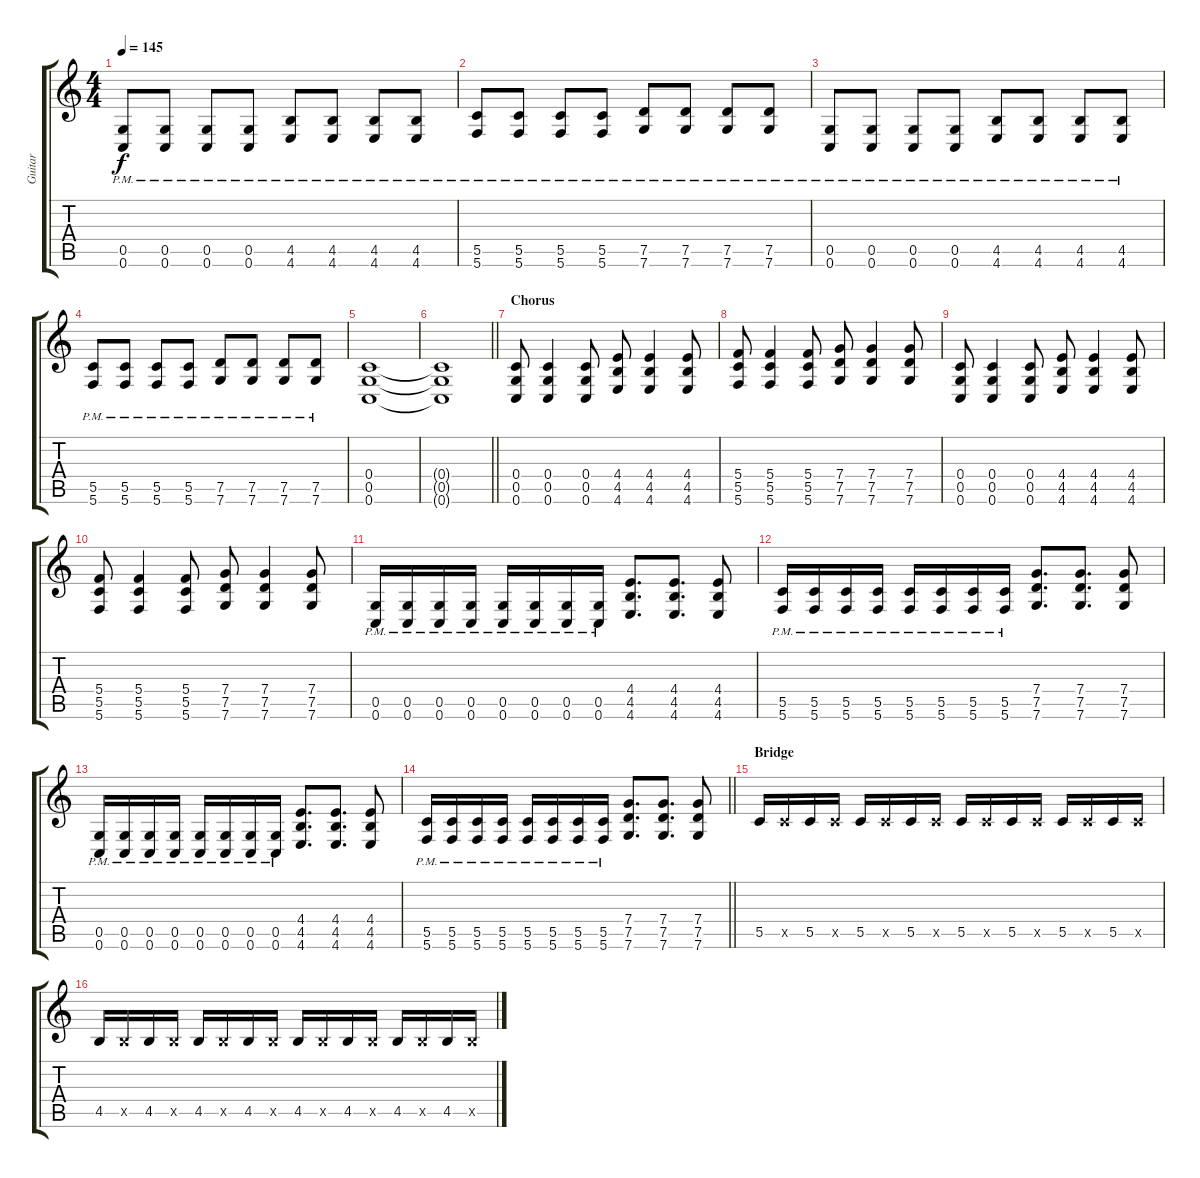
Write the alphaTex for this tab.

\track ("Guitar" "Guitar") {instrument distortionguitar}
\staff {score tabs}
\tuning (D4 A3 F3 C3 G2 C2) {hide}
\ts (4 4)
\tempo 145
\clef g2
\ks c
(0.5{pm} 0.6{pm}).8{dy f} (0.5{pm} 0.6{pm}).8 (0.5{pm} 0.6{pm}).8 (0.5{pm} 0.6{pm}).8 (4.5{pm} 4.6{pm}).8 (4.5{pm} 4.6{pm}).8 (4.5{pm} 4.6{pm}).8 (4.5{pm} 4.6{pm}).8 |
(5.5{pm} 5.6{pm}).8 (5.5{pm} 5.6{pm}).8 (5.5{pm} 5.6{pm}).8 (5.5{pm} 5.6{pm}).8 (7.5{pm} 7.6{pm}).8 (7.5{pm} 7.6{pm}).8 (7.5{pm} 7.6{pm}).8 (7.5{pm} 7.6{pm}).8 |
(0.5{pm} 0.6{pm}).8 (0.5{pm} 0.6{pm}).8 (0.5{pm} 0.6{pm}).8 (0.5{pm} 0.6{pm}).8 (4.5{pm} 4.6{pm}).8 (4.5{pm} 4.6{pm}).8 (4.5{pm} 4.6{pm}).8 (4.5{pm} 4.6{pm}).8 |
(5.5{pm} 5.6{pm}).8 (5.5{pm} 5.6{pm}).8 (5.5{pm} 5.6{pm}).8 (5.5{pm} 5.6{pm}).8 (7.5{pm} 7.6{pm}).8 (7.5{pm} 7.6{pm}).8 (7.5{pm} 7.6{pm}).8 (7.5{pm} 7.6{pm}).8 |
(0.4 0.5 0.6).1 |
\barLineRight lightlight
(0.4{t} 0.5{t} 0.6{t}).1 |
\section ("" "Chorus")
(0.4 0.5 0.6).8 (0.4 0.5 0.6).4 (0.4 0.5 0.6).8 (4.4 4.5 4.6).8 (4.4 4.5 4.6).4 (4.4 4.5 4.6).8 |
(5.4 5.5 5.6).8 (5.4 5.5 5.6).4 (5.4 5.5 5.6).8 (7.4 7.5 7.6).8 (7.4 7.5 7.6).4 (7.4 7.5 7.6).8 |
(0.4 0.5 0.6).8 (0.4 0.5 0.6).4 (0.4 0.5 0.6).8 (4.4 4.5 4.6).8 (4.4 4.5 4.6).4 (4.4 4.5 4.6).8 |
(5.4 5.5 5.6).8 (5.4 5.5 5.6).4 (5.4 5.5 5.6).8 (7.4 7.5 7.6).8 (7.4 7.5 7.6).4 (7.4 7.5 7.6).8 |
(0.5{pm} 0.6{pm}).16 (0.5{pm} 0.6{pm}).16 (0.5{pm} 0.6{pm}).16 (0.5{pm} 0.6{pm}).16 (0.5{pm} 0.6{pm}).16 (0.5{pm} 0.6{pm}).16 (0.5{pm} 0.6{pm}).16 (0.5{pm} 0.6{pm}).16 (4.4 4.5 4.6).8{d} (4.4 4.5 4.6).8{d} (4.4 4.5 4.6).8 |
(5.5{pm} 5.6{pm}).16 (5.5{pm} 5.6{pm}).16 (5.5{pm} 5.6{pm}).16 (5.5{pm} 5.6{pm}).16 (5.5{pm} 5.6{pm}).16 (5.5{pm} 5.6{pm}).16 (5.5{pm} 5.6{pm}).16 (5.5{pm} 5.6{pm}).16 (7.4 7.5 7.6).8{d} (7.4 7.5 7.6).8{d} (7.4 7.5 7.6).8 |
(0.5{pm} 0.6{pm}).16 (0.5{pm} 0.6{pm}).16 (0.5{pm} 0.6{pm}).16 (0.5{pm} 0.6{pm}).16 (0.5{pm} 0.6{pm}).16 (0.5{pm} 0.6{pm}).16 (0.5{pm} 0.6{pm}).16 (0.5{pm} 0.6{pm}).16 (4.4 4.5 4.6).8{d} (4.4 4.5 4.6).8{d} (4.4 4.5 4.6).8 |
\barLineRight lightlight
(5.5{pm} 5.6{pm}).16 (5.5{pm} 5.6{pm}).16 (5.5{pm} 5.6{pm}).16 (5.5{pm} 5.6{pm}).16 (5.5{pm} 5.6{pm}).16 (5.5{pm} 5.6{pm}).16 (5.5{pm} 5.6{pm}).16 (5.5{pm} 5.6{pm}).16 (7.4 7.5 7.6).8{d} (7.4 7.5 7.6).8{d} (7.4 7.5 7.6).8 |
\section ("" "Bridge")
5.5.16 5.5{x}.16 5.5.16 5.5{x}.16 5.5.16 5.5{x}.16 5.5.16 5.5{x}.16 5.5.16 5.5{x}.16 5.5.16 5.5{x}.16 5.5.16 5.5{x}.16 5.5.16 5.5{x}.16 |
4.5.16 4.5{x}.16 4.5.16 4.5{x}.16 4.5.16 4.5{x}.16 4.5.16 4.5{x}.16 4.5.16 4.5{x}.16 4.5.16 4.5{x}.16 4.5.16 4.5{x}.16 4.5.16 4.5{x}.16
